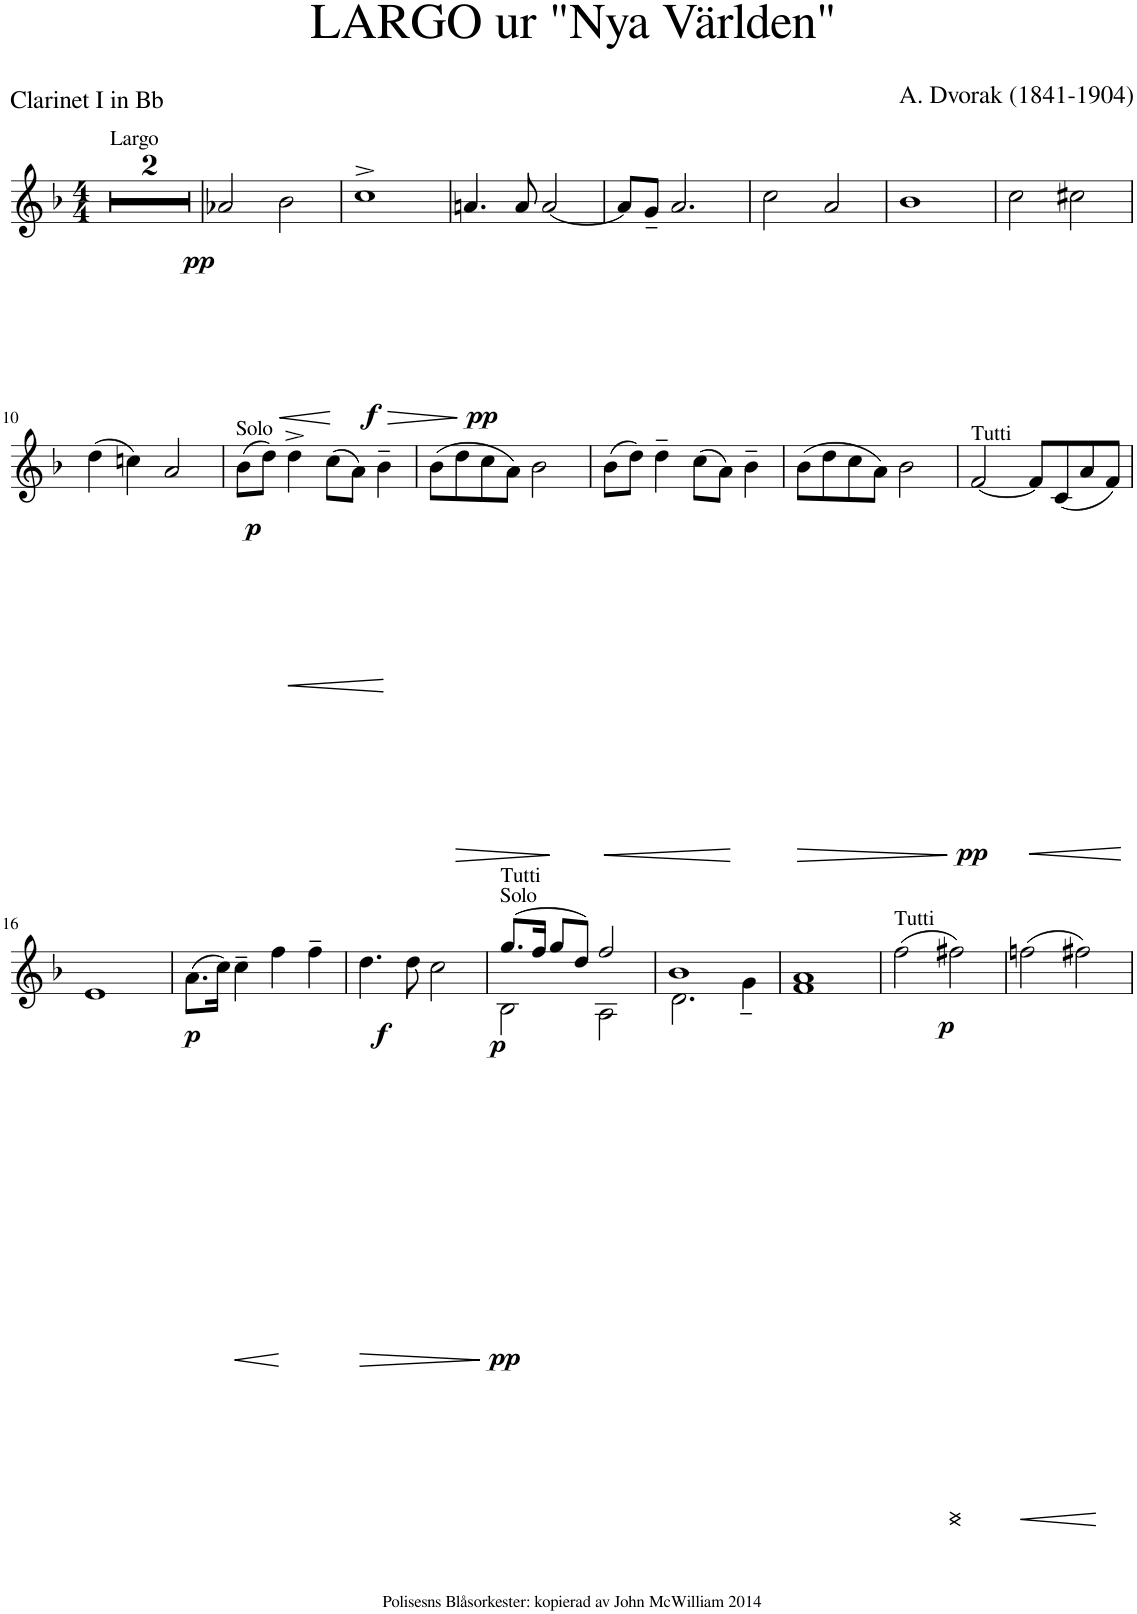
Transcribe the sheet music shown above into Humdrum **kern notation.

**kern	**dynam
*part1	*part1
*staff1	*staff1
*I"Bb Clarinet	*
*I'Cl	*
*clefG2	*
*Trd1c2	*
*k[b-]	*
*M4/4	*
=1	=1
!LO:TX:a:t=Largo	!
1r	.
=2	=2
1r	.
=3	=3
!	!LO:DY:b
2a-X/	pp
!	!LO:HP:b
2b-\	<
.	[
=4	=4
!	!LO:HP:b
!	!LO:DY:n=1:b
1cc^	> f
.	]
=5	=5
!	!LO:DY:b
4.an/	pp
8a/	.
[2a/	.
=6	=6
8a/L]	.
8g~/J	.
2.a/	.
=7	=7
2cc\	.
2a/	.
=8	=8
1b-	.
=9	=9
2cc\	.
2cc#X\	.
!!LO:LB:g=z
=10	=10
(4dd\	.
4ccn\)	.
2a/	.
=11	=11
!LO:TX:a:t=Solo	!
!	!LO:DY:b
(8b-\L	p
8dd\J)	.
!	!LO:HP:b
4dd^\	<
(8cc\L	.
8a\J)	.
4b-~\	.
.	[
=12	=12
(8b-\L	.
!	!LO:HP:b
8dd\	>
8cc\	.
8a\J)	.
2b-\	.
.	]
=13	=13
!	!LO:HP:b
(8b-\L	<
8dd\J)	.
4dd~\	.
(8cc\L	.
8a\J)	.
4b-~\	.
.	[
=14	=14
!	!LO:HP:b
(8b-\L	>
8dd\	.
8cc\	.
8a\J)	.
2b-\	.
.	]
=15	=15
!LO:TX:a:t=Tutti	!
!	!LO:DY:b
[2f/	pp
!	!LO:HP:b
8f/L]	<
(8c/	.
8a/	.
8f/J)	.
.	[
!!LO:LB:g=z
=16	=16
1e	.
=17	=17
!	!LO:DY:b
(8.a\L	p
16cc\Jk)	.
!	!LO:HP:b
4cc~\	<
!	!LO:DY:b
4ff\	f
4ff~\	.
.	[
=18	=18
!	!LO:HP:b
4.dd\	>
8dd\	.
!	!LO:DY:b
2cc\	p
.	]
=19	=19
*^	*
!LO:TX:a:t=Solo	!	!
!LO:TX:a:t=Tutti	!	!
!	!	!LO:DY:b
(8.gg/L	2B-\	pp
16ff/Jk	.	.
8gg/L	.	.
8dd/J)	.	.
2ff/	2A\	.
=20	=20	=20
1b-	2.d\	.
.	4g~\	.
=21	=21	=21
1a	1f	.
=22	=22	=22
!LO:TX:a:t=Tutti	!	!
!	!	!LO:DY:b
*v	*v	*
(2ff\	p
!	!LO:HP:b
2ff#X\)	<
.	[
=	=
*-	*-
